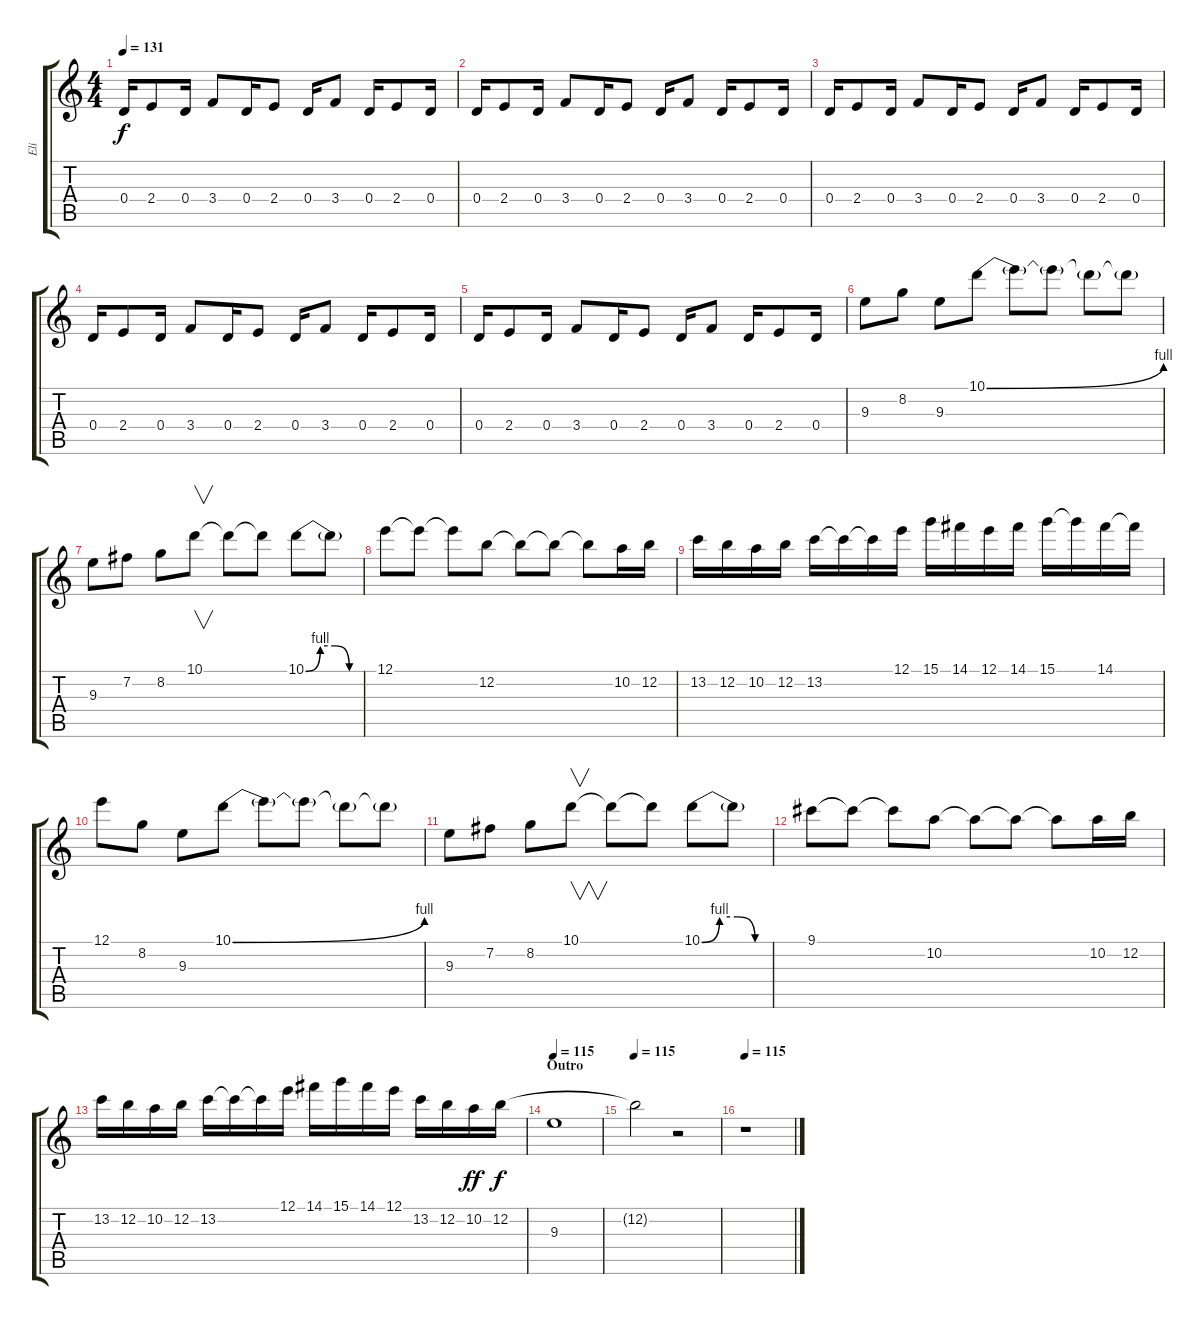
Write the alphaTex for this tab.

\track ("Eli" "Eli") {instrument distortionguitar}
\staff {score tabs}
\tuning (E4 B3 G3 D3 A2 E2) {hide}
\ts (4 4)
\tempo 131
\clef g2
\ks c
0.4.16{dy f volume 9} 2.4.8 0.4.16 3.4.8 0.4.16 2.4.8 0.4.16 3.4.8 0.4.16 2.4.8 0.4.16 |
0.4.16{volume 9} 2.4.8 0.4.16 3.4.8 0.4.16 2.4.8 0.4.16 3.4.8 0.4.16 2.4.8 0.4.16 |
0.4.16{volume 9} 2.4.8 0.4.16 3.4.8 0.4.16 2.4.8 0.4.16 3.4.8 0.4.16 2.4.8 0.4.16 |
0.4.16{volume 9} 2.4.8 0.4.16 3.4.8 0.4.16 2.4.8 0.4.16 3.4.8 0.4.16 2.4.8 0.4.16 |
0.4.16{volume 9} 2.4.8 0.4.16 3.4.8 0.4.16 2.4.8 0.4.16 3.4.8 0.4.16 2.4.8 0.4.16 |
9.3.8{volume 13 instrument distortionguitar} 8.2.8 9.3.8 10.1{be (bend 0 0 60 4)}.8 10.1{t}.8 10.1{t}.8 10.1{t}.8 10.1{t}.8 |
9.3.8{volume 13 instrument distortionguitar} 7.2.8 8.2.8 10.1.8{v} 10.1{t}.8 10.1{t}.8 10.1{be (custom 0 0 15 4 30 4 45 0 60 0)}.8 10.1{t}.8 |
12.1.8{volume 13} 12.1{t}.8 12.1{t}.8 12.2.8 12.2{t}.8 12.2{t}.8 12.2{t}.8 10.2.16 12.2.16 |
13.2.16{volume 13 instrument distortionguitar} 12.2.16 10.2.16 12.2.16 13.2.16 13.2{t}.16 13.2{t}.16 12.1.16 15.1.16 14.1.16 12.1.16 14.1.16 15.1.16 15.1{t}.16 14.1.16 14.1{t}.16 |
12.1.8{volume 13 instrument distortionguitar} 8.2.8 9.3.8 10.1{be (bend 0 0 60 4)}.8 10.1{t}.8 10.1{t}.8 10.1{t}.8 10.1{t}.8 |
9.3.8{volume 13 instrument distortionguitar} 7.2.8 8.2.8 10.1.8{v} 10.1{t}.8 10.1{t}.8 10.1{be (custom 0 0 15 4 30 4 45 0 60 0)}.8 10.1{t}.8 |
9.1.8{volume 13 instrument distortionguitar} 9.1{t}.8 9.1{t}.8 10.2.8 10.2{t}.8 10.2{t}.8 10.2{t}.8 10.2.16 12.2.16 |
13.2.16{volume 13 instrument distortionguitar} 12.2.16 10.2.16 12.2.16 13.2.16 13.2{t}.16 13.2{t}.16 12.1.16 14.1.16 15.1.16 14.1.16 12.1.16 13.2.16 12.2.16 10.2.16{dy ff} 12.2.16{dy f instrument distortionguitar} |
\section ("" "Outro")
\tempo 115
9.3.1{volume 7} |
\tempo 115
12.2{t}.2 r.2 |
\tempo 115
r.1
